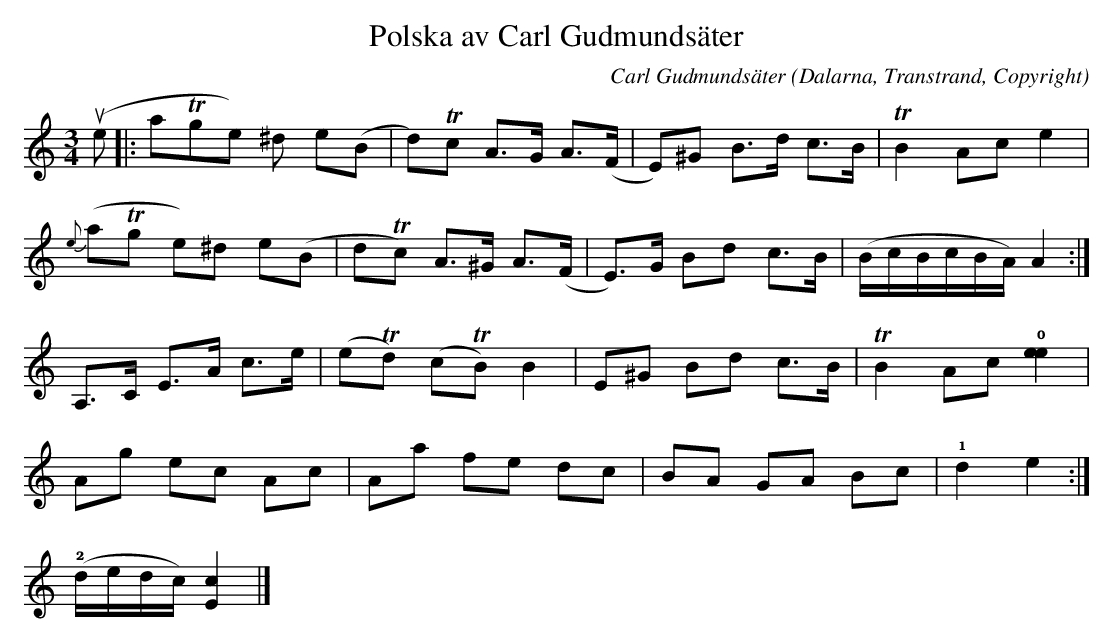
X:1
T:Polska av Carl Gudmundsäter
C:Carl Gudmundsäter
O:Dalarna, Transtrand, Copyright
M:3/4
L:1/8
K:Am
u(e|:aTge) ^d e(B|d)Tc A>G A>(F|E)^G B>d c>B | TB2 Ac e2|
{e}(aTg e)^d e(B|dTc) A>^G A>(F|E)>G Bd c>B | (B/c/B/c/B/A/) A2 :|
A,>C E>A c>e|(eTd) (cTB) B2 | E^G Bd c>B | TB2 Ac !0! [e2e2]|
Ag ec Ac | Aa fe dc| BA GA Bc | !1! d2 e2 :|
!2! (d/e/d/c/) [c2E2] |]
